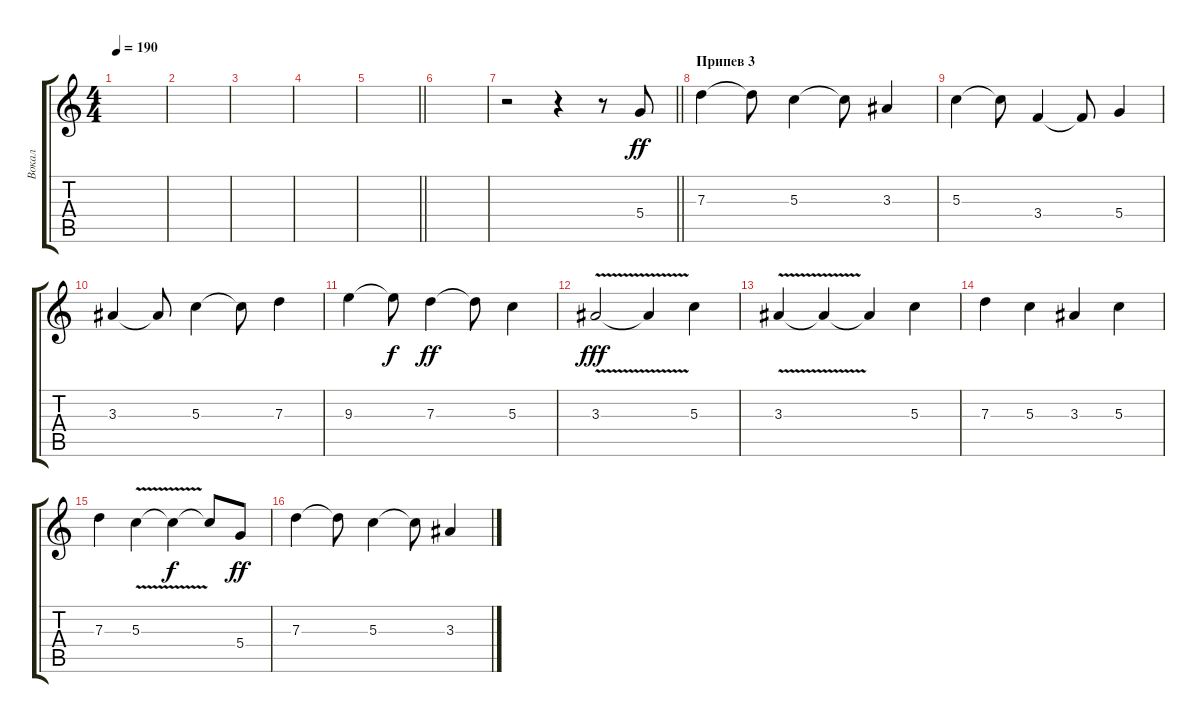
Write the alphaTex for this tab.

\track ("Вокал" "Вокал") {instrument overdrivenguitar}
\staff {score tabs}
\tuning (E4 B3 G3 D3 A2 E2) {hide}
\ts (4 4)
\tempo 190
\clef g2
\ks c
|
|
|
|
\barLineRight lightlight
|
|
\barLineRight lightlight
r.2 r.4 r.8 5.4.8{dy ff} |
\section ("" "Припев 3")
7.3.4 7.3{t}.8 5.3.4 5.3{t}.8 3.3.4 |
5.3.4 5.3{t}.8 3.4.4 3.4{t}.8 5.4.4 |
3.3.4 3.3{t}.8 5.3.4 5.3{t}.8 7.3.4 |
9.3.4 9.3{t}.8{dy f} 7.3.4{dy ff} 7.3{t}.8 5.3.4 |
3.3{v}.2{dy fff} 3.3{t}.4 5.3.4 |
3.3{v}.4 3.3{t}.4 3.3{t}.4 5.3.4 |
7.3.4 5.3.4 3.3.4 5.3.4 |
7.3.4 5.3{v}.4 5.3{t}.4{dy f} 5.3{t}.8 5.4.8{dy ff} |
7.3.4 7.3{t}.8 5.3.4 5.3{t}.8 3.3.4
